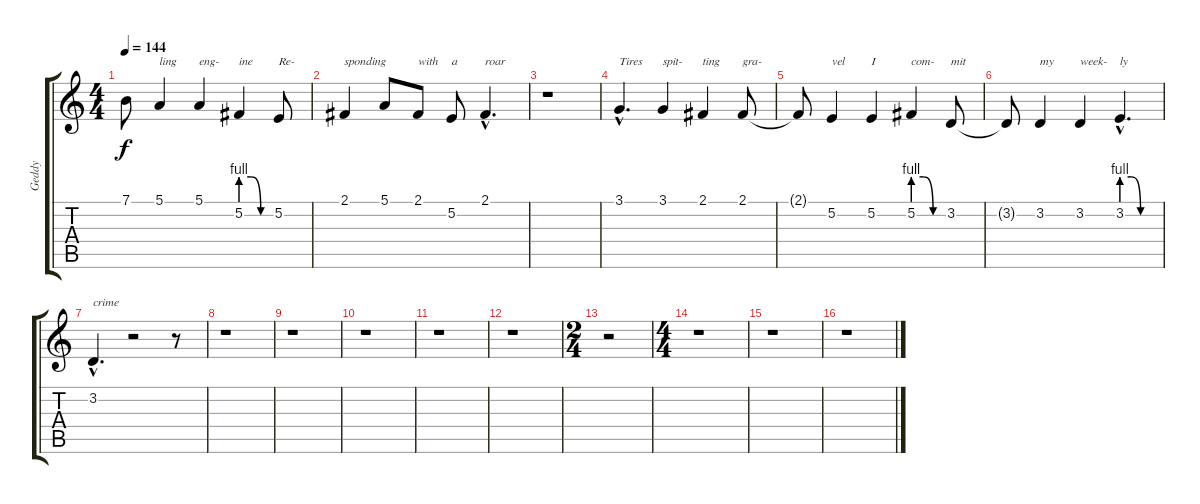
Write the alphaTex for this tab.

\track ("Geddy" "Geddy") {instrument lead6voice}
\staff {score tabs}
\tuning (E4 B3 G3 D3 A2 E2) {hide}
\ts (4 4)
\tempo 144
\clef g2
\ks c
7.1{t}.8{dy f} 5.1.4{txt "ling"} 5.1.4{txt "eng-"} 5.2{be (custom 0 4 20 4 40 0 60 0)}.4{txt "ine"} 5.2.8{txt "Re-"} |
2.1.4{txt "sponding"} 5.1.8 2.1.8{txt "with"} 5.2.8{txt "a"} 2.1{hac}.4{d txt "roar"} |
r.1 |
3.1{hac}.4{d txt "Tires"} 3.1.4{txt "spit-"} 2.1.4{txt "ting"} 2.1.8{txt "gra-"} |
2.1{t}.8 5.2.4{txt "vel"} 5.2.4{txt "I"} 5.2{be (custom 0 4 20 4 40 0 60 0)}.4{txt "com-"} 3.2.8{txt "mit"} |
3.2{t}.8 3.2.4{txt "my"} 3.2.4{txt "week-"} 3.2{be (custom 0 4 15 4 30 0 60 0) hac}.4{d txt "ly"} |
3.2{hac}.4{d txt "crime"} r.2 r.8 |
r.1 |
r.1 |
r.1 |
r.1 |
r.1 |
\ts (2 4)
r.2 |
\ts (4 4)
r.1 |
r.1 |
r.1
